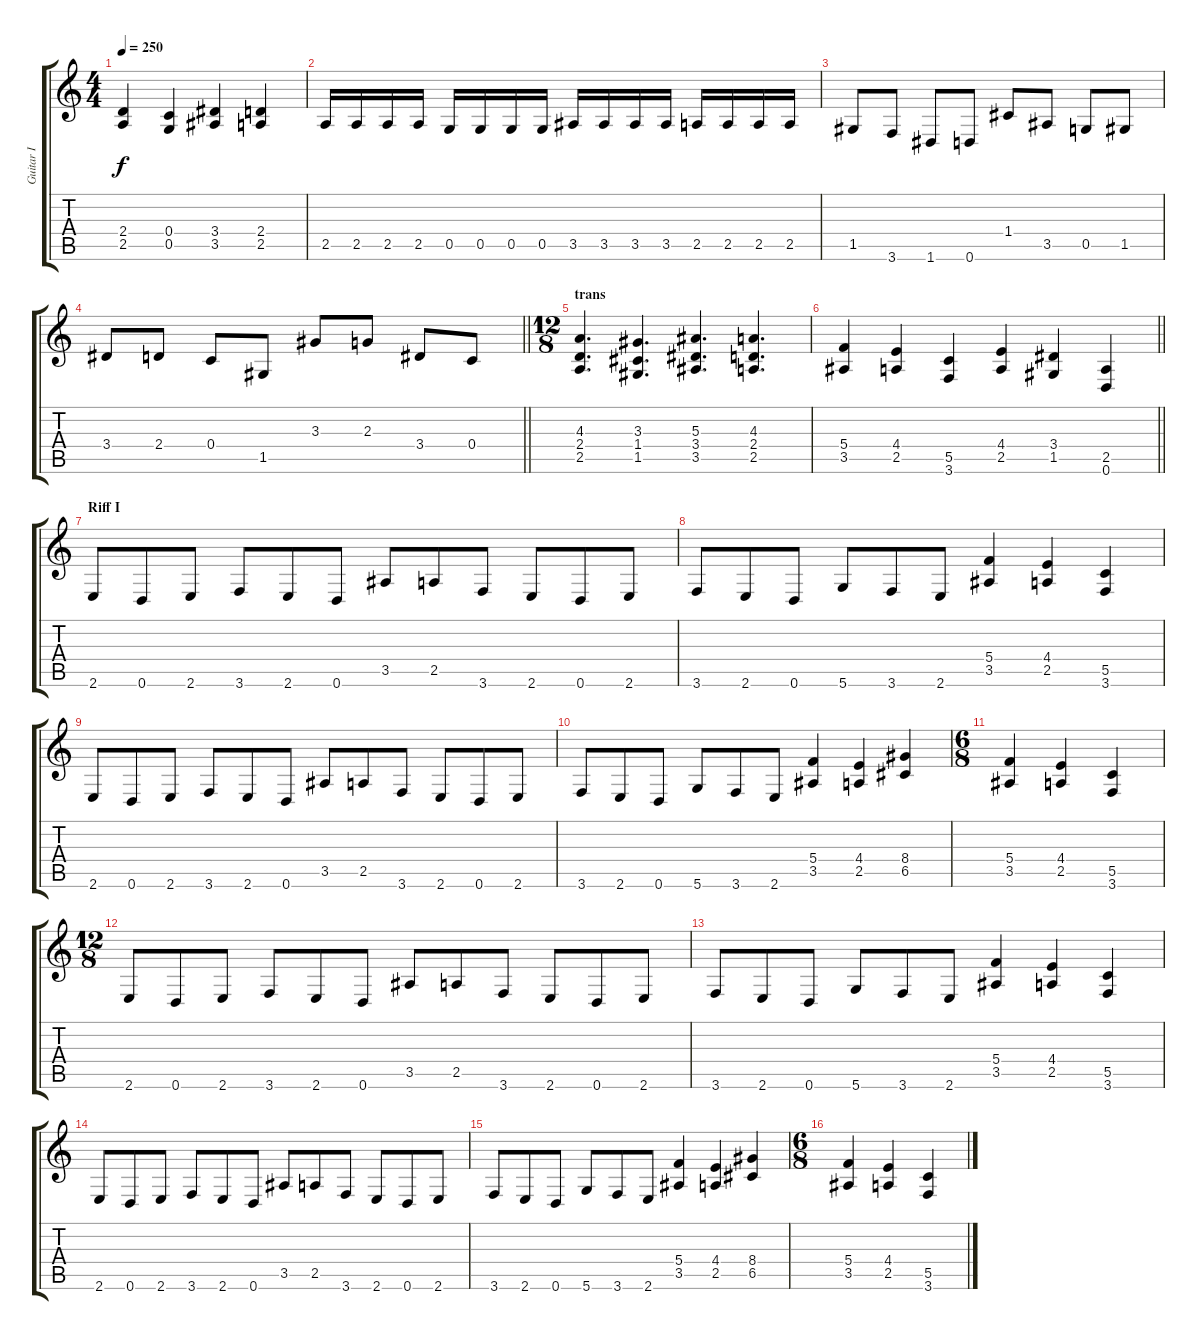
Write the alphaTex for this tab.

\track ("Guitar I" "Guitar I") {instrument distortionguitar}
\staff {score tabs}
\tuning (D4 A3 F3 C3 G2 D2) {hide}
\ts (4 4)
\tempo 250
\clef g2
\ks c
(2.4 2.5).4{dy f} (0.4 0.5).4 (3.4 3.5).4 (2.4 2.5).4 |
2.5.16 2.5.16 2.5.16 2.5.16 0.5.16 0.5.16 0.5.16 0.5.16 3.5.16 3.5.16 3.5.16 3.5.16 2.5.16 2.5.16 2.5.16 2.5.16 |
1.5.8 3.6.8 1.6.8 0.6.8 1.4.8 3.5.8 0.5.8 1.5.8 |
\barLineRight lightlight
3.4.8 2.4.8 0.4.8 1.5.8 3.3.8 2.3.8 3.4.8 0.4.8 |
\ts (12 8)
\section ("" "trans")
(4.3 2.4 2.5).4{d} (3.3 1.4 1.5).4{d} (5.3 3.4 3.5).4{d} (4.3 2.4 2.5).4{d} |
\barLineRight lightlight
(5.4 3.5).4 (4.4 2.5).4 (5.5 3.6).4 (4.4 2.5).4 (3.4 1.5).4 (2.5 0.6).4 |
\section ("" "Riff I")
2.6.8 0.6.8 2.6.8 3.6.8 2.6.8 0.6.8 3.5.8 2.5.8 3.6.8 2.6.8 0.6.8 2.6.8 |
3.6.8 2.6.8 0.6.8 5.6.8 3.6.8 2.6.8 (5.4 3.5).4 (4.4 2.5).4 (5.5 3.6).4 |
2.6.8 0.6.8 2.6.8 3.6.8 2.6.8 0.6.8 3.5.8 2.5.8 3.6.8 2.6.8 0.6.8 2.6.8 |
3.6.8 2.6.8 0.6.8 5.6.8 3.6.8 2.6.8 (5.4 3.5).4 (4.4 2.5).4 (8.4 6.5).4 |
\ts (6 8)
(5.4 3.5).4 (4.4 2.5).4 (5.5 3.6).4 |
\ts (12 8)
2.6.8 0.6.8 2.6.8 3.6.8 2.6.8 0.6.8 3.5.8 2.5.8 3.6.8 2.6.8 0.6.8 2.6.8 |
3.6.8 2.6.8 0.6.8 5.6.8 3.6.8 2.6.8 (5.4 3.5).4 (4.4 2.5).4 (5.5 3.6).4 |
2.6.8 0.6.8 2.6.8 3.6.8 2.6.8 0.6.8 3.5.8 2.5.8 3.6.8 2.6.8 0.6.8 2.6.8 |
3.6.8 2.6.8 0.6.8 5.6.8 3.6.8 2.6.8 (5.4 3.5).4 (4.4 2.5).4 (8.4 6.5).4 |
\ts (6 8)
(5.4 3.5).4 (4.4 2.5).4 (5.5 3.6).4
